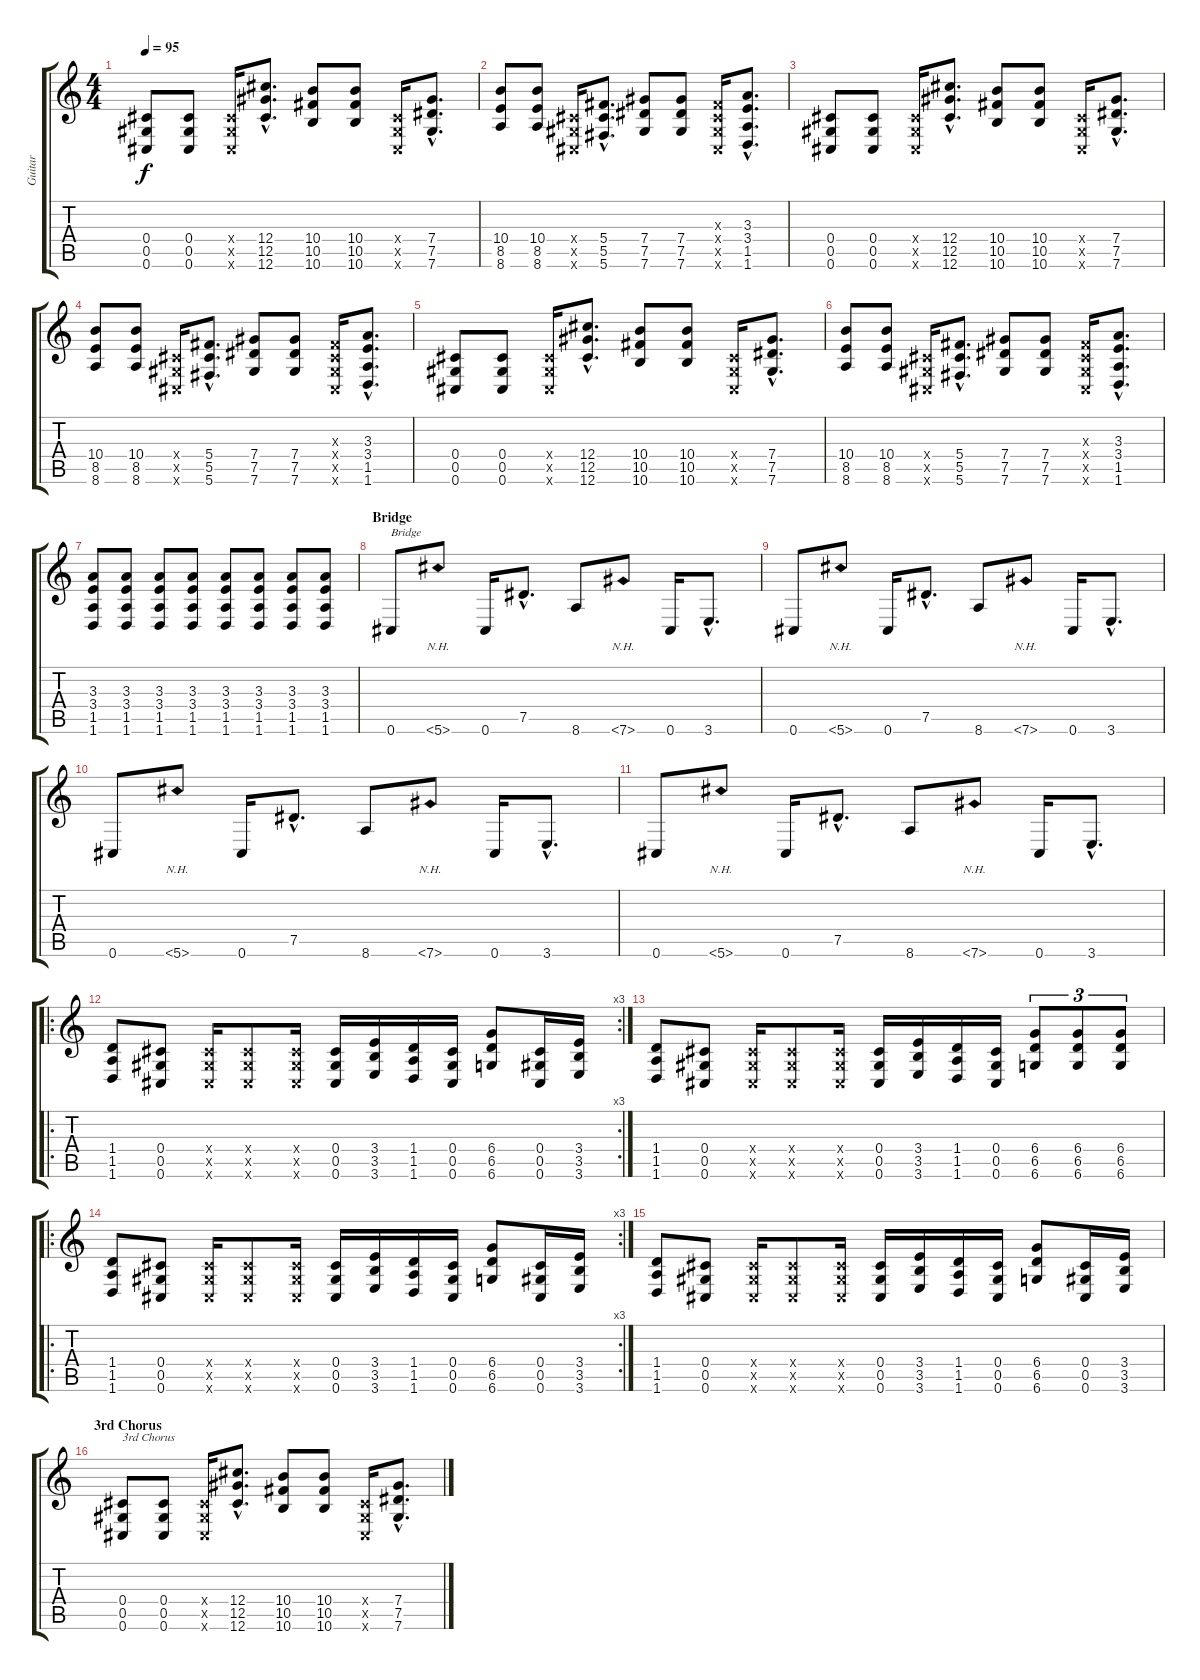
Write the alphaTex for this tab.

\track ("Guitar" "Guitar") {instrument distortionguitar}
\staff {score tabs}
\tuning (Eb4 Bb3 Gb3 Db3 Ab2 Db2) {hide}
\ts (4 4)
\tempo 95
\clef g2
\ks c
(0.4 0.5 0.6).8{dy f} (0.4 0.5 0.6).8 (0.4{x} 0.5{x} 0.6{x}).16 (12.4{hac} 12.5{hac} 12.6{hac}).8{d} (10.4 10.5 10.6).8 (10.4 10.5 10.6).8 (0.4{x} 0.5{x} 0.6{x}).16 (7.4{hac} 7.5{hac} 7.6{hac}).8{d} |
(10.4 8.5 8.6).8 (10.4 8.5 8.6).8 (0.4{x} 0.5{x} 0.6{x}).16 (5.4{hac} 5.5{hac} 5.6{hac}).8{d} (7.4 7.5 7.6).8 (7.4 7.5 7.6).8 (0.3{x} 0.4{x} 0.5{x} 0.6{x}).16 (3.3{hac} 3.4{hac} 1.5{hac} 1.6{hac}).8{d} |
(0.4 0.5 0.6).8 (0.4 0.5 0.6).8 (0.4{x} 0.5{x} 0.6{x}).16 (12.4{hac} 12.5{hac} 12.6{hac}).8{d} (10.4 10.5 10.6).8 (10.4 10.5 10.6).8 (0.4{x} 0.5{x} 0.6{x}).16 (7.4{hac} 7.5{hac} 7.6{hac}).8{d} |
(10.4 8.5 8.6).8 (10.4 8.5 8.6).8 (0.4{x} 0.5{x} 0.6{x}).16 (5.4{hac} 5.5{hac} 5.6{hac}).8{d} (7.4 7.5 7.6).8 (7.4 7.5 7.6).8 (0.3{x} 0.4{x} 0.5{x} 0.6{x}).16 (3.3{hac} 3.4{hac} 1.5{hac} 1.6{hac}).8{d} |
(0.4 0.5 0.6).8 (0.4 0.5 0.6).8 (0.4{x} 0.5{x} 0.6{x}).16 (12.4{hac} 12.5{hac} 12.6{hac}).8{d} (10.4 10.5 10.6).8 (10.4 10.5 10.6).8 (0.4{x} 0.5{x} 0.6{x}).16 (7.4{hac} 7.5{hac} 7.6{hac}).8{d} |
(10.4 8.5 8.6).8 (10.4 8.5 8.6).8 (0.4{x} 0.5{x} 0.6{x}).16 (5.4{hac} 5.5{hac} 5.6{hac}).8{d} (7.4 7.5 7.6).8 (7.4 7.5 7.6).8 (0.3{x} 0.4{x} 0.5{x} 0.6{x}).16 (3.3{hac} 3.4{hac} 1.5{hac} 1.6{hac}).8{d} |
(3.3 3.4 1.5 1.6).8 (3.3 3.4 1.5 1.6).8 (3.3 3.4 1.5 1.6).8 (3.3 3.4 1.5 1.6).8 (3.3 3.4 1.5 1.6).8 (3.3 3.4 1.5 1.6).8 (3.3 3.4 1.5 1.6).8 (3.3 3.4 1.5 1.6).8 |
\section ("" "Bridge")
0.6.8{txt "Bridge"} 5.6{nh}.8 0.6.16 7.5{hac}.8{d} 8.6.8 7.6{nh}.8 0.6.16 3.6{hac}.8{d} |
0.6.8 5.6{nh}.8 0.6.16 7.5{hac}.8{d} 8.6.8 7.6{nh}.8 0.6.16 3.6{hac}.8{d} |
0.6.8 5.6{nh}.8 0.6.16 7.5{hac}.8{d} 8.6.8 7.6{nh}.8 0.6.16 3.6{hac}.8{d} |
0.6.8 5.6{nh}.8 0.6.16 7.5{hac}.8{d} 8.6.8 7.6{nh}.8 0.6.16 3.6{hac}.8{d} |
\ro
\rc 3
(1.4 1.5 1.6).8 (0.4 0.5 0.6).8 (0.4{x} 0.5{x} 0.6{x}).16 (0.4{x} 0.5{x} 0.6{x}).8 (0.4{x} 0.5{x} 0.6{x}).16 (0.4 0.5 0.6).16 (3.4 3.5 3.6).16 (1.4 1.5 1.6).16 (0.4 0.5 0.6).16 (6.4 6.5 6.6).8 (0.4 0.5 0.6).16 (3.4 3.5 3.6).16 |
(1.4 1.5 1.6).8 (0.4 0.5 0.6).8 (0.4{x} 0.5{x} 0.6{x}).16 (0.4{x} 0.5{x} 0.6{x}).8 (0.4{x} 0.5{x} 0.6{x}).16 (0.4 0.5 0.6).16 (3.4 3.5 3.6).16 (1.4 1.5 1.6).16 (0.4 0.5 0.6).16 (6.4 6.5 6.6).8{tu (3 2)} (6.4 6.5 6.6).8{tu (3 2)} (6.4 6.5 6.6).8{tu (3 2)} |
\ro
\rc 3
(1.4 1.5 1.6).8 (0.4 0.5 0.6).8 (0.4{x} 0.5{x} 0.6{x}).16 (0.4{x} 0.5{x} 0.6{x}).8 (0.4{x} 0.5{x} 0.6{x}).16 (0.4 0.5 0.6).16 (3.4 3.5 3.6).16 (1.4 1.5 1.6).16 (0.4 0.5 0.6).16 (6.4 6.5 6.6).8 (0.4 0.5 0.6).16 (3.4 3.5 3.6).16 |
(1.4 1.5 1.6).8 (0.4 0.5 0.6).8 (0.4{x} 0.5{x} 0.6{x}).16 (0.4{x} 0.5{x} 0.6{x}).8 (0.4{x} 0.5{x} 0.6{x}).16 (0.4 0.5 0.6).16 (3.4 3.5 3.6).16 (1.4 1.5 1.6).16 (0.4 0.5 0.6).16 (6.4 6.5 6.6).8 (0.4 0.5 0.6).16 (3.4 3.5 3.6).16 |
\section ("" "3rd Chorus")
(0.4 0.5 0.6).8{txt "3rd Chorus"} (0.4 0.5 0.6).8 (0.4{x} 0.5{x} 0.6{x}).16 (12.4{hac} 12.5{hac} 12.6{hac}).8{d} (10.4 10.5 10.6).8 (10.4 10.5 10.6).8 (0.4{x} 0.5{x} 0.6{x}).16 (7.4{hac} 7.5{hac} 7.6{hac}).8{d}
